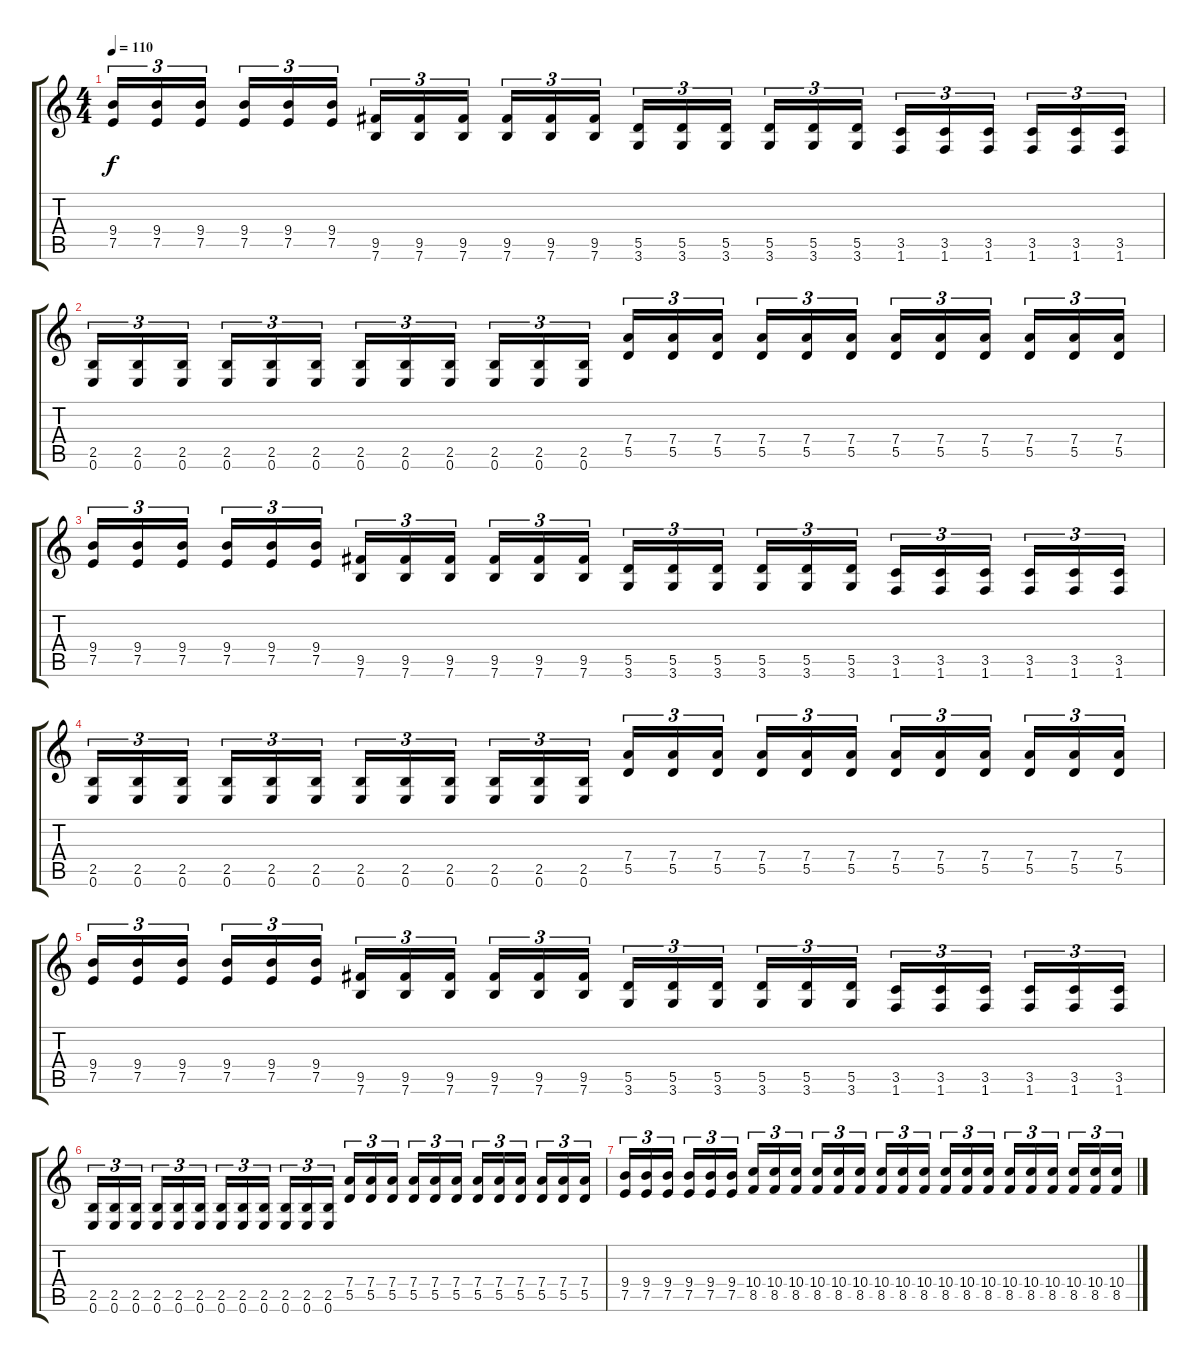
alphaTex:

\track "" {instrument distortionguitar}
\staff {score tabs}
\tuning (E4 B3 G3 D3 A2 E2) {hide}
\ts (4 4)
\tempo 110
\clef g2
\ks c
(9.4 7.5).16{tu (3 2) dy f} (9.4 7.5).16{tu (3 2)} (9.4 7.5).16{tu (3 2)} (9.4 7.5).16{tu (3 2)} (9.4 7.5).16{tu (3 2)} (9.4 7.5).16{tu (3 2)} (9.5 7.6).16{tu (3 2)} (9.5 7.6).16{tu (3 2)} (9.5 7.6).16{tu (3 2)} (9.5 7.6).16{tu (3 2)} (9.5 7.6).16{tu (3 2)} (9.5 7.6).16{tu (3 2)} (5.5 3.6).16{tu (3 2)} (5.5 3.6).16{tu (3 2)} (5.5 3.6).16{tu (3 2)} (5.5 3.6).16{tu (3 2)} (5.5 3.6).16{tu (3 2)} (5.5 3.6).16{tu (3 2)} (3.5 1.6).16{tu (3 2)} (3.5 1.6).16{tu (3 2)} (3.5 1.6).16{tu (3 2)} (3.5 1.6).16{tu (3 2)} (3.5 1.6).16{tu (3 2)} (3.5 1.6).16{tu (3 2)} |
(2.5 0.6).16{tu (3 2)} (2.5 0.6).16{tu (3 2)} (2.5 0.6).16{tu (3 2)} (2.5 0.6).16{tu (3 2)} (2.5 0.6).16{tu (3 2)} (2.5 0.6).16{tu (3 2)} (2.5 0.6).16{tu (3 2)} (2.5 0.6).16{tu (3 2)} (2.5 0.6).16{tu (3 2)} (2.5 0.6).16{tu (3 2)} (2.5 0.6).16{tu (3 2)} (2.5 0.6).16{tu (3 2)} (7.4 5.5).16{tu (3 2)} (7.4 5.5).16{tu (3 2)} (7.4 5.5).16{tu (3 2)} (7.4 5.5).16{tu (3 2)} (7.4 5.5).16{tu (3 2)} (7.4 5.5).16{tu (3 2)} (7.4 5.5).16{tu (3 2)} (7.4 5.5).16{tu (3 2)} (7.4 5.5).16{tu (3 2)} (7.4 5.5).16{tu (3 2)} (7.4 5.5).16{tu (3 2)} (7.4 5.5).16{tu (3 2)} |
(9.4 7.5).16{tu (3 2)} (9.4 7.5).16{tu (3 2)} (9.4 7.5).16{tu (3 2)} (9.4 7.5).16{tu (3 2)} (9.4 7.5).16{tu (3 2)} (9.4 7.5).16{tu (3 2)} (9.5 7.6).16{tu (3 2)} (9.5 7.6).16{tu (3 2)} (9.5 7.6).16{tu (3 2)} (9.5 7.6).16{tu (3 2)} (9.5 7.6).16{tu (3 2)} (9.5 7.6).16{tu (3 2)} (5.5 3.6).16{tu (3 2)} (5.5 3.6).16{tu (3 2)} (5.5 3.6).16{tu (3 2)} (5.5 3.6).16{tu (3 2)} (5.5 3.6).16{tu (3 2)} (5.5 3.6).16{tu (3 2)} (3.5 1.6).16{tu (3 2)} (3.5 1.6).16{tu (3 2)} (3.5 1.6).16{tu (3 2)} (3.5 1.6).16{tu (3 2)} (3.5 1.6).16{tu (3 2)} (3.5 1.6).16{tu (3 2)} |
(2.5 0.6).16{tu (3 2)} (2.5 0.6).16{tu (3 2)} (2.5 0.6).16{tu (3 2)} (2.5 0.6).16{tu (3 2)} (2.5 0.6).16{tu (3 2)} (2.5 0.6).16{tu (3 2)} (2.5 0.6).16{tu (3 2)} (2.5 0.6).16{tu (3 2)} (2.5 0.6).16{tu (3 2)} (2.5 0.6).16{tu (3 2)} (2.5 0.6).16{tu (3 2)} (2.5 0.6).16{tu (3 2)} (7.4 5.5).16{tu (3 2)} (7.4 5.5).16{tu (3 2)} (7.4 5.5).16{tu (3 2)} (7.4 5.5).16{tu (3 2)} (7.4 5.5).16{tu (3 2)} (7.4 5.5).16{tu (3 2)} (7.4 5.5).16{tu (3 2)} (7.4 5.5).16{tu (3 2)} (7.4 5.5).16{tu (3 2)} (7.4 5.5).16{tu (3 2)} (7.4 5.5).16{tu (3 2)} (7.4 5.5).16{tu (3 2)} |
(9.4 7.5).16{tu (3 2)} (9.4 7.5).16{tu (3 2)} (9.4 7.5).16{tu (3 2)} (9.4 7.5).16{tu (3 2)} (9.4 7.5).16{tu (3 2)} (9.4 7.5).16{tu (3 2)} (9.5 7.6).16{tu (3 2)} (9.5 7.6).16{tu (3 2)} (9.5 7.6).16{tu (3 2)} (9.5 7.6).16{tu (3 2)} (9.5 7.6).16{tu (3 2)} (9.5 7.6).16{tu (3 2)} (5.5 3.6).16{tu (3 2)} (5.5 3.6).16{tu (3 2)} (5.5 3.6).16{tu (3 2)} (5.5 3.6).16{tu (3 2)} (5.5 3.6).16{tu (3 2)} (5.5 3.6).16{tu (3 2)} (3.5 1.6).16{tu (3 2)} (3.5 1.6).16{tu (3 2)} (3.5 1.6).16{tu (3 2)} (3.5 1.6).16{tu (3 2)} (3.5 1.6).16{tu (3 2)} (3.5 1.6).16{tu (3 2)} |
(2.5 0.6).16{tu (3 2)} (2.5 0.6).16{tu (3 2)} (2.5 0.6).16{tu (3 2)} (2.5 0.6).16{tu (3 2)} (2.5 0.6).16{tu (3 2)} (2.5 0.6).16{tu (3 2)} (2.5 0.6).16{tu (3 2)} (2.5 0.6).16{tu (3 2)} (2.5 0.6).16{tu (3 2)} (2.5 0.6).16{tu (3 2)} (2.5 0.6).16{tu (3 2)} (2.5 0.6).16{tu (3 2)} (7.4 5.5).16{tu (3 2)} (7.4 5.5).16{tu (3 2)} (7.4 5.5).16{tu (3 2)} (7.4 5.5).16{tu (3 2)} (7.4 5.5).16{tu (3 2)} (7.4 5.5).16{tu (3 2)} (7.4 5.5).16{tu (3 2)} (7.4 5.5).16{tu (3 2)} (7.4 5.5).16{tu (3 2)} (7.4 5.5).16{tu (3 2)} (7.4 5.5).16{tu (3 2)} (7.4 5.5).16{tu (3 2)} |
(9.4 7.5).16{tu (3 2)} (9.4 7.5).16{tu (3 2)} (9.4 7.5).16{tu (3 2)} (9.4 7.5).16{tu (3 2)} (9.4 7.5).16{tu (3 2)} (9.4 7.5).16{tu (3 2)} (10.4 8.5).16{tu (3 2)} (10.4 8.5).16{tu (3 2)} (10.4 8.5).16{tu (3 2)} (10.4 8.5).16{tu (3 2)} (10.4 8.5).16{tu (3 2)} (10.4 8.5).16{tu (3 2)} (10.4 8.5).16{tu (3 2)} (10.4 8.5).16{tu (3 2)} (10.4 8.5).16{tu (3 2)} (10.4 8.5).16{tu (3 2)} (10.4 8.5).16{tu (3 2)} (10.4 8.5).16{tu (3 2)} (10.4 8.5).16{tu (3 2)} (10.4 8.5).16{tu (3 2)} (10.4 8.5).16{tu (3 2)} (10.4 8.5).16{tu (3 2)} (10.4 8.5).16{tu (3 2)} (10.4 8.5).16{tu (3 2)}
